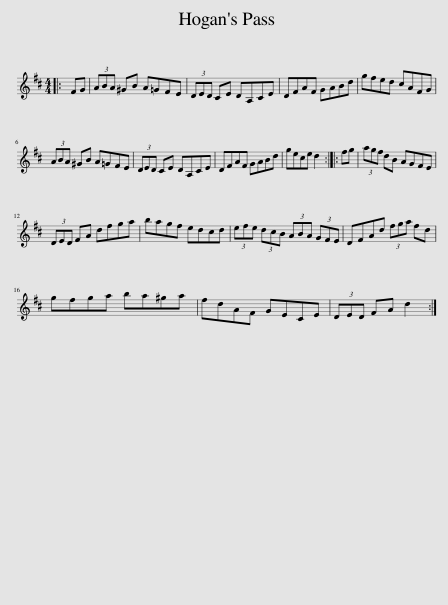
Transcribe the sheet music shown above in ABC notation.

X:1
L:1/8
M:4/4
I:linebreak $
K:D
V:1 treble
V:1
|: FG | (3ABA ^GB A=GFE | (3DED CE DA,CE | DFAF GABd | gfed cAFG |$ %5
 (3ABA ^GB A=GFE | (3DED CE DA,CE | DFAF GABd | gece d2 :: fg | %10
 (3agf dB AGFE |$ (3DED FA dfga | bagf edcd | (3efe (3dcB (3ABA (3GFE | DFAd (3fga fd |$ %15
 gfga ba^ga | fdAF GECE | (3DED FA d2 :| %18
